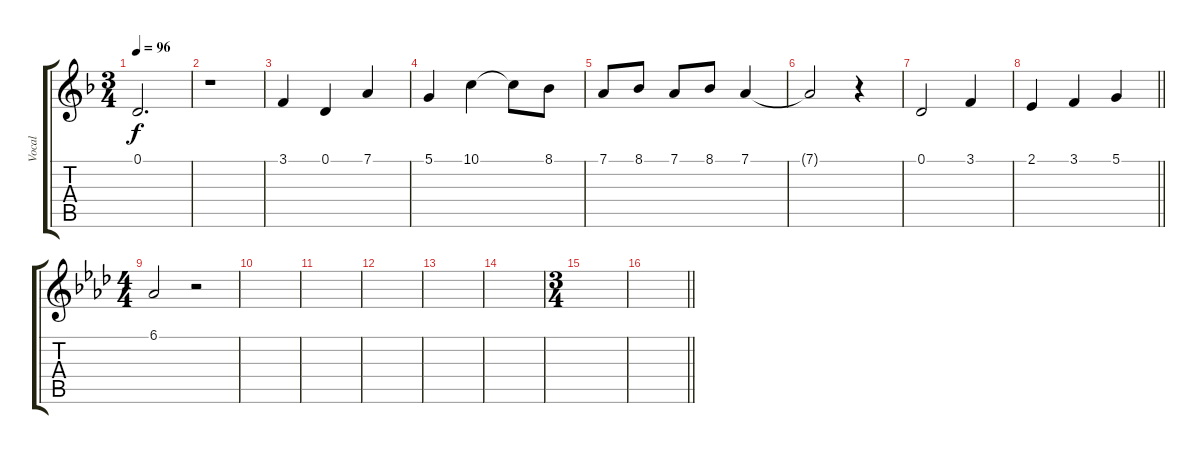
\track ("Vocal" "Vocal") {instrument clarinet}
\staff {score tabs}
\tuning (D4 A3 F3 C3 G2 D2) {hide}
\ts (3 4)
\tempo 96
\clef g2
\ks dminor
0.1.2{d dy f} |
r.1 |
3.1.4 0.1.4 7.1.4 |
5.1.4 10.1.4 10.1{t}.8 8.1.8 |
7.1.8 8.1.8 7.1.8 8.1.8 7.1.4 |
7.1{t}.2 r.4 |
0.1.2 3.1.4 |
\barLineRight lightlight
2.1.4 3.1.4 5.1.4 |
\ts (4 4)
\ks fminor
6.1.2 r.2 |
|
|
|
|
|
\ts (3 4)
|
\barLineRight lightlight
